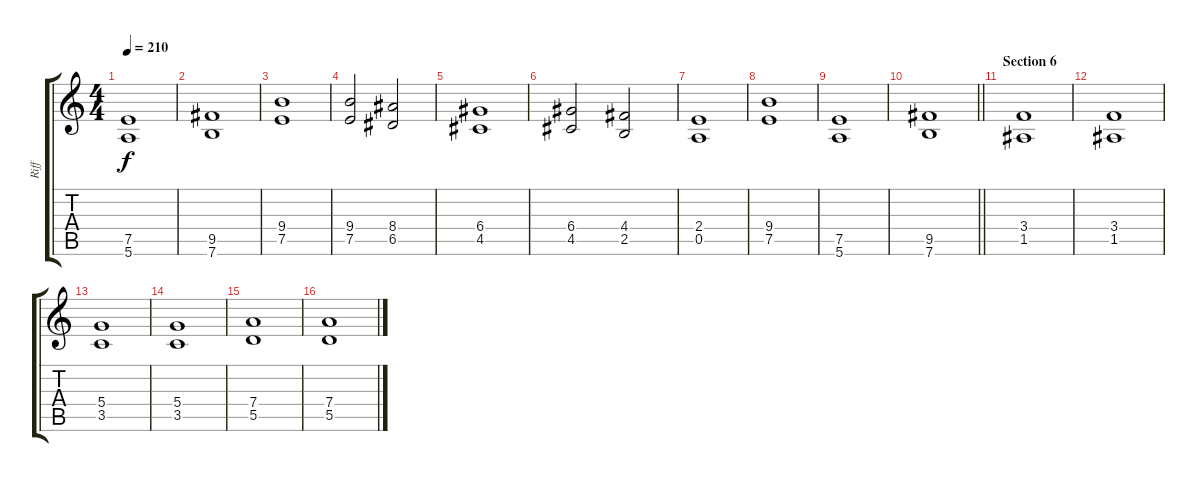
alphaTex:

\track ("Riff" "Riff") {instrument overdrivenguitar}
\staff {score tabs}
\tuning (E4 B3 G3 D3 A2 E2) {hide}
\ts (4 4)
\tempo 210
\clef g2
\ks c
(7.5 5.6).1{dy f} |
(9.5 7.6).1 |
(9.4 7.5).1 |
(9.4 7.5).2 (8.4 6.5).2 |
(6.4 4.5).1 |
(6.4 4.5).2 (4.4 2.5).2 |
(2.4 0.5).1 |
(9.4 7.5).1 |
(7.5 5.6).1 |
\barLineRight lightlight
(9.5 7.6).1 |
\section ("" "Section 6")
(3.4 1.5).1 |
(3.4 1.5).1 |
(5.4 3.5).1 |
(5.4 3.5).1 |
(7.4 5.5).1 |
(7.4 5.5).1
